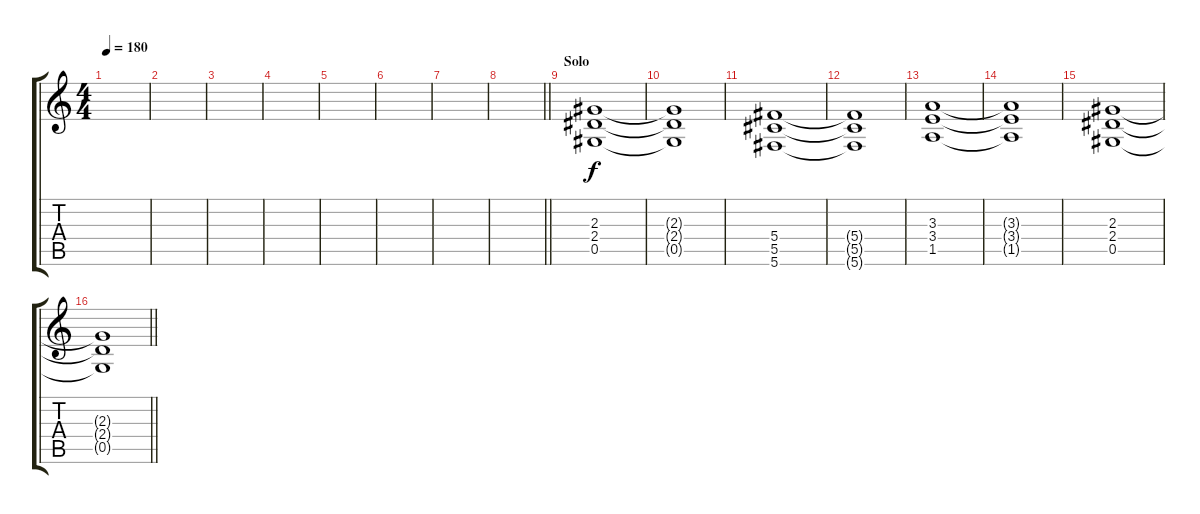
\track "" {instrument overdrivenguitar}
\staff {score tabs}
\tuning (Eb4 Bb3 Gb3 Db3 Ab2 Db2) {hide}
\ts (4 4)
\tempo 180
\clef g2
\ks c
|
|
|
|
|
|
|
\barLineRight lightlight
|
\section ("" "Solo")
(2.3 2.4 0.5).1 |
(2.3{t} 2.4{t} 0.5{t}).1 |
(5.4 5.5 5.6).1 |
(5.4{t} 5.5{t} 5.6{t}).1 |
(3.3 3.4 1.5).1 |
(3.3{t} 3.4{t} 1.5{t}).1 |
(2.3 2.4 0.5).1 |
\barLineRight lightlight
(2.3{t} 2.4{t} 0.5{t}).1
